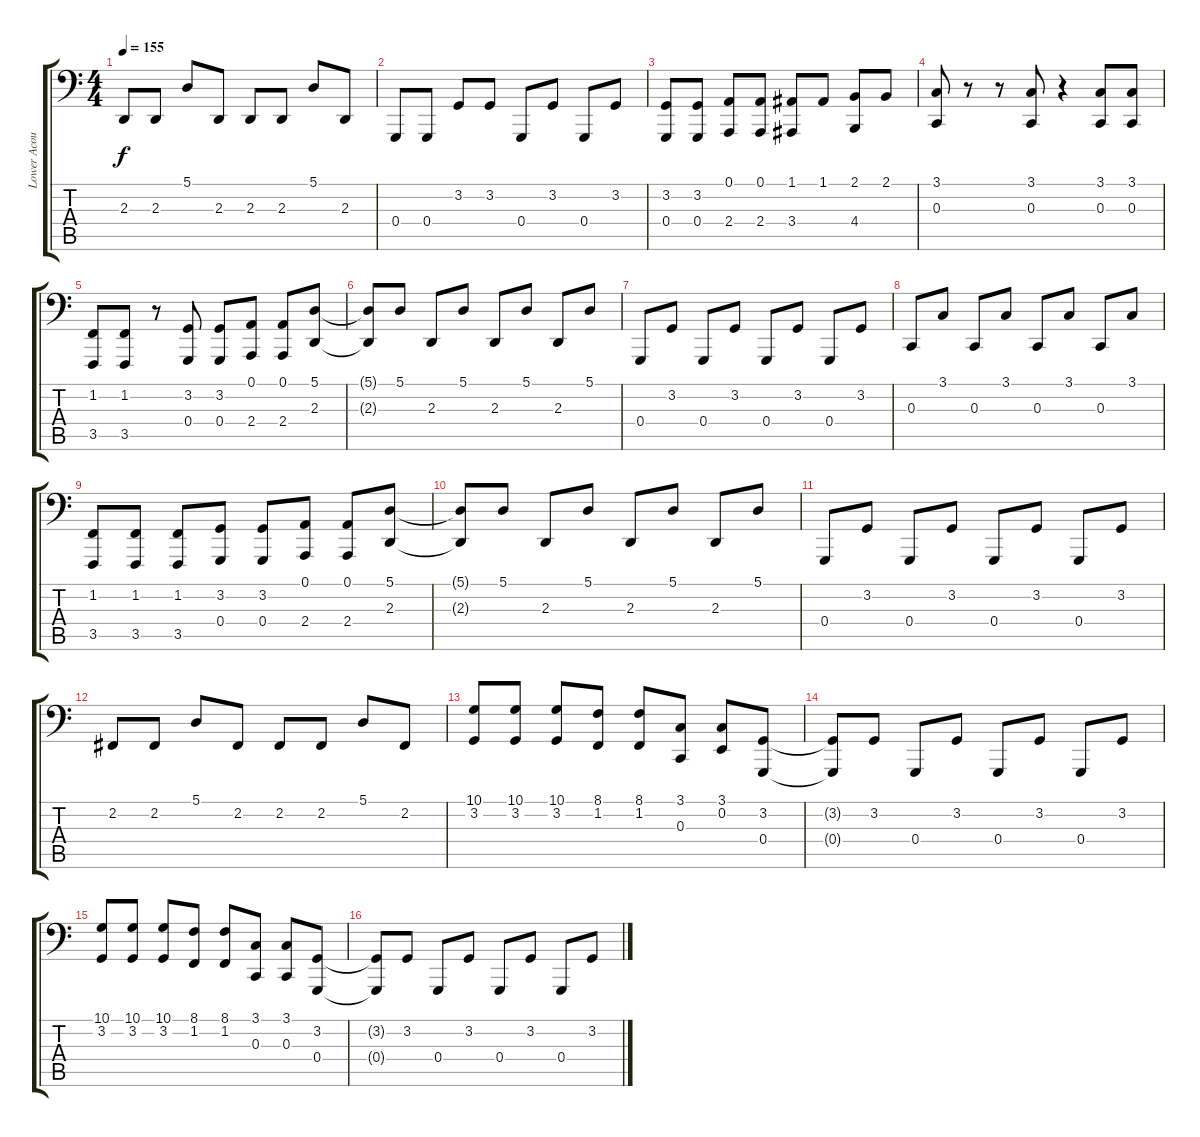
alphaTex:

\track ("Lower Acoustic Piano" "Lower Acou") {instrument brightacousticpiano}
\staff {score tabs}
\tuning (A2 E2 C2 G1 D1 A0) {hide}
\ts (4 4)
\tempo 155
\clef f4
\ks c
2.3.8{dy f} 2.3.8 5.1.8 2.3.8 2.3.8 2.3.8 5.1.8 2.3.8 |
0.4.8 0.4.8 3.2.8 3.2.8 0.4.8 3.2.8 0.4.8 3.2.8 |
(3.2 0.4).8 (3.2 0.4).8 (0.1 2.4).8 (0.1 2.4).8 (1.1 3.4).8 1.1.8 (2.1 4.4).8 2.1.8 |
(3.1 0.3).8 r.8 r.8 (3.1 0.3).8 r.4 (3.1 0.3).8 (3.1 0.3).8 |
(1.2 3.5).8 (1.2 3.5).8 r.8 (3.2 0.4).8 (3.2 0.4).8 (0.1 2.4).8 (0.1 2.4).8 (5.1 2.3).8 |
(5.1{t} 2.3{t}).8 5.1.8 2.3.8 5.1.8 2.3.8 5.1.8 2.3.8 5.1.8 |
0.4.8 3.2.8 0.4.8 3.2.8 0.4.8 3.2.8 0.4.8 3.2.8 |
0.3.8 3.1.8 0.3.8 3.1.8 0.3.8 3.1.8 0.3.8 3.1.8 |
(1.2 3.5).8 (1.2 3.5).8 (1.2 3.5).8 (3.2 0.4).8 (3.2 0.4).8 (0.1 2.4).8 (0.1 2.4).8 (5.1 2.3).8 |
(5.1{t} 2.3{t}).8 5.1.8 2.3.8 5.1.8 2.3.8 5.1.8 2.3.8 5.1.8 |
0.4.8 3.2.8 0.4.8 3.2.8 0.4.8 3.2.8 0.4.8 3.2.8 |
2.2.8 2.2.8 5.1.8 2.2.8 2.2.8 2.2.8 5.1.8 2.2.8 |
(10.1 3.2).8 (10.1 3.2).8 (10.1 3.2).8 (8.1 1.2).8 (8.1 1.2).8 (3.1 0.3).8 (3.1 0.2).8 (3.2 0.4).8 |
(3.2{t} 0.4{t}).8 3.2.8 0.4.8 3.2.8 0.4.8 3.2.8 0.4.8 3.2.8 |
(10.1 3.2).8 (10.1 3.2).8 (10.1 3.2).8 (8.1 1.2).8 (8.1 1.2).8 (3.1 0.3).8 (3.1 0.3).8 (3.2 0.4).8 |
(3.2{t} 0.4{t}).8 3.2.8 0.4.8 3.2.8 0.4.8 3.2.8 0.4.8 3.2.8
